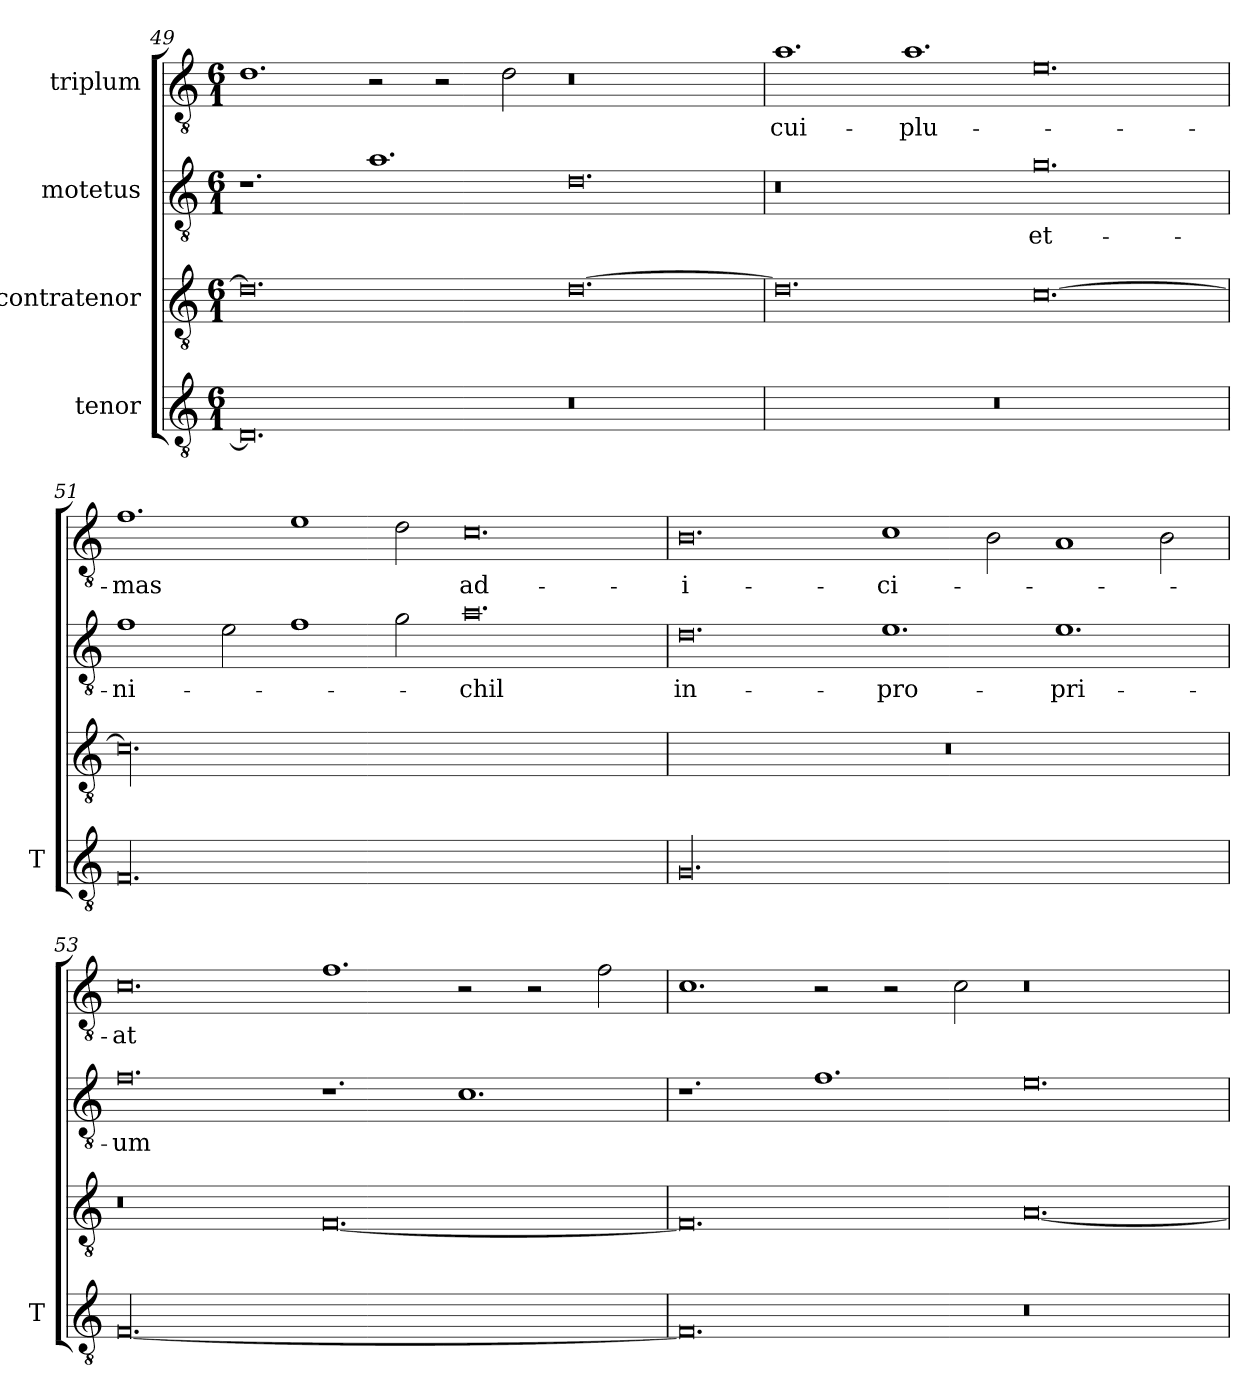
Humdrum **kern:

**kern	**kern	**kern	**text	**kern	**text
*part4	*part3	*part2	*part2	*part1	*part1
*staff4	*staff3	*staff2	*staff2	*staff1	*staff1
*I"tenor	*I"contratenor	*I"motetus	*	*I"triplum	*
*I'T	*	*	*	*	*
!!LO:LB:g=z
*clefGv2	*clefGv2	*clefGv2	*	*clefGv2	*
*k[]	*k[]	*k[]	*	*k[]	*
*C:	*C:	*C:	*	*C:	*
*M6/1	*M6/1	*M6/1	*	*M6/1	*
=49	=49	=49	=49	=49	=49
0.D/]	0.d\]	1.r	.	1.d\	.
.	.	1.a\	.	2r	.
.	.	.	.	2r	.
.	.	.	.	2d\	.
0.r	[0.d\	0.d\	.	0.r	.
=50	=50	=50	=50	=50	=50
00.r	0.d\]	0.r	.	1.a\	cui-
.	.	.	.	1.a\	plu-
.	[0.c\	0.g\	et-	0.e\	.
=51	=51	=51	=51	=51	=51
00.F/	00.c\]	1f\	ni-	1.f\	-mas
.	.	2e\	.	.	.
.	.	1f\	.	1e\	.
.	.	2g\	.	2d\	.
.	.	0.a\	-chil	0.c\	ad-
=52	=52	=52	=52	=52	=52
00.G/	00.r	0.d\	in-	0.B\	-i-
.	.	1.e\	-pro-	1c\	-ci-
.	.	.	.	2B\	.
.	.	1.e\	-pri-	1A/	.
.	.	.	.	2B\	.
!!LO:PB:g=z
=53	=53	=53	=53	=53	=53
[00.F/	0.r	0.f\	-um	0.c\	-at
.	[0.F/	1.r	.	1.f\	.
.	.	1.c\	.	2r	.
.	.	.	.	2r	.
.	.	.	.	2f\	.
=54	=54	=54	=54	=54	=54
0.F/]	0.F/]	1.r	.	1.c\	.
.	.	1.f\	.	2r	.
.	.	.	.	2r	.
.	.	.	.	2c\	.
0.r	[0.A/	0.e\	.	0.r	.
=	=	=	=	=	=
*-	*-	*-	*-	*-	*-
